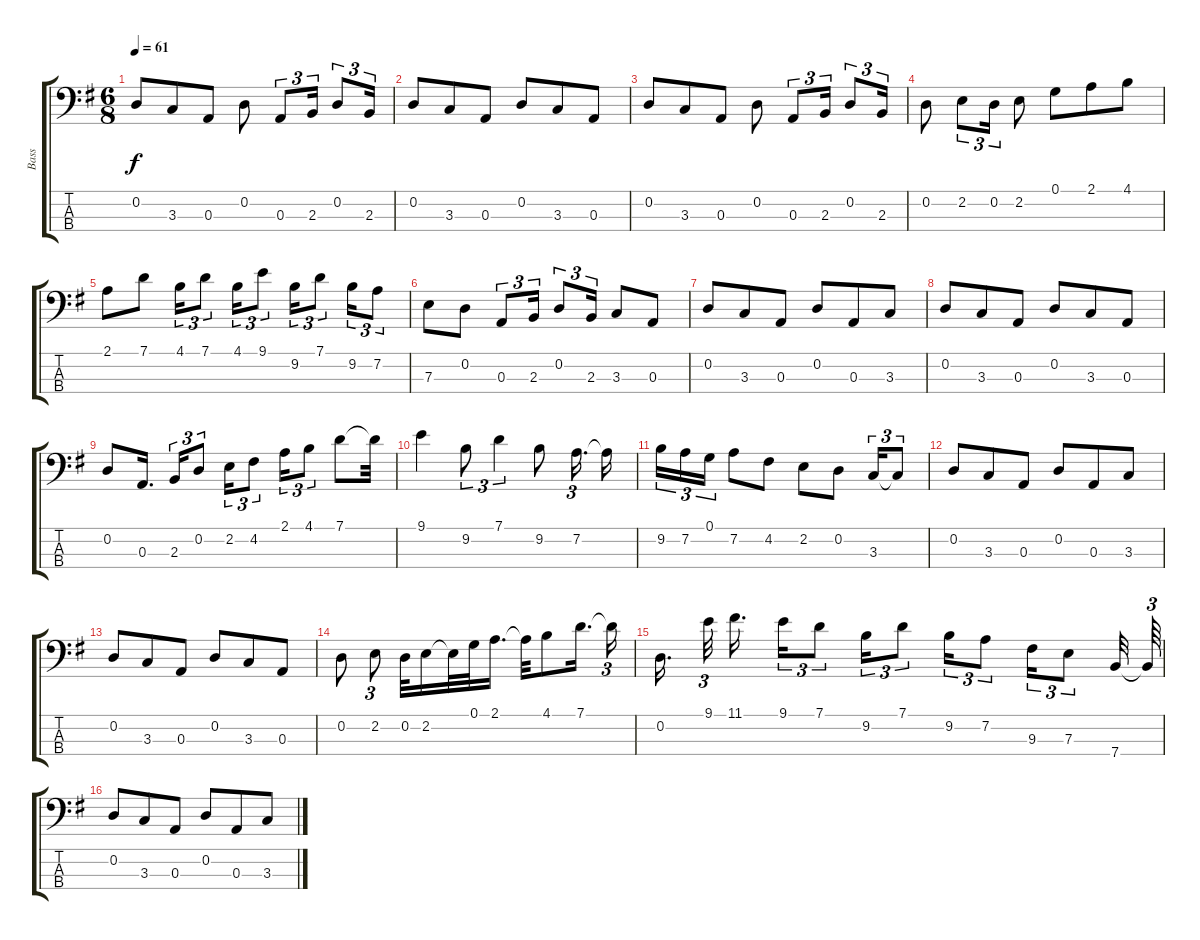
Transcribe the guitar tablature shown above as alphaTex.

\track ("Bass" "Bass") {instrument electricbasspick}
\staff {score tabs}
\tuning (G2 D2 A1 E1) {hide}
\ts (6 8)
\tempo 61
\clef f4
\ks g
0.2.8{dy f} 3.3.8 0.3.8 0.2.8 0.3.8{tu (3 2)} 2.3.16{tu (3 2)} 0.2.8{tu (3 2)} 2.3.16{tu (3 2)} |
0.2.8 3.3.8 0.3.8 0.2.8 3.3.8 0.3.8 |
0.2.8 3.3.8 0.3.8 0.2.8 0.3.8{tu (3 2)} 2.3.16{tu (3 2)} 0.2.8{tu (3 2)} 2.3.16{tu (3 2)} |
0.2.8 2.2.8{tu (3 2)} 0.2.16{tu (3 2)} 2.2.8 0.1.8 2.1.8 4.1.8 |
2.1.8 7.1.8 4.1.16{tu (3 2)} 7.1.8{tu (3 2)} 4.1.16{tu (3 2)} 9.1.8{tu (3 2)} 9.2.16{tu (3 2)} 7.1.8{tu (3 2)} 9.2.16{tu (3 2)} 7.2.8{tu (3 2)} |
7.3.8 0.2.8 0.3.8{tu (3 2)} 2.3.16{tu (3 2)} 0.2.8{tu (3 2)} 2.3.16{tu (3 2)} 3.3.8 0.3.8 |
0.2.8 3.3.8 0.3.8 0.2.8 0.3.8 3.3.8 |
0.2.8 3.3.8 0.3.8 0.2.8 3.3.8 0.3.8 |
0.2.8 0.3.16{d beam splitsecondary} 2.3.16{tu (3 2)} 0.2.8{tu (3 2)} 2.2.16{tu (3 2)} 4.2.8{tu (3 2)} 2.1.16{tu (3 2)} 4.1.8{tu (3 2)} 7.1.8 7.1{t}.32 |
9.1.4 9.2.8{tu (3 2)} 7.1.4{tu (3 2)} 9.2.8 7.2.16{d tu (3 2)} 7.2{t}.16 |
9.2.16{tu (3 2)} 7.2.16{tu (3 2)} 0.1.16{tu (3 2)} 7.2.8 4.2.8 2.2.8 0.2.8 3.3.16{tu (3 2)} 3.3{t}.8{tu (3 2)} |
0.2.8 3.3.8 0.3.8 0.2.8 0.3.8 3.3.8 |
0.2.8 3.3.8 0.3.8 0.2.8 3.3.8 0.3.8 |
0.2.8 2.2.8{tu (3 2)} 0.2.32 2.2.16 2.2{t}.32 0.1.32 2.1.16{d} 2.1{t}.32 4.1.8 7.1.16{d} 7.1{t}.16{tu (3 2)} |
0.2.16{d beam splitsecondary} 9.1.32{tu (3 2) beam splitsecondary} 11.1.16{d beam splitsecondary} 9.1.16{tu (3 2)} 7.1.8{tu (3 2)} 9.2.16{tu (3 2)} 7.1.8{tu (3 2)} 9.2.16{tu (3 2)} 7.2.8{tu (3 2)} 9.3.16{tu (3 2)} 7.3.8{tu (3 2)} 7.4.32 7.4{t}.64{tu (3 2)} |
0.2.8 3.3.8 0.3.8 0.2.8 0.3.8 3.3.8
